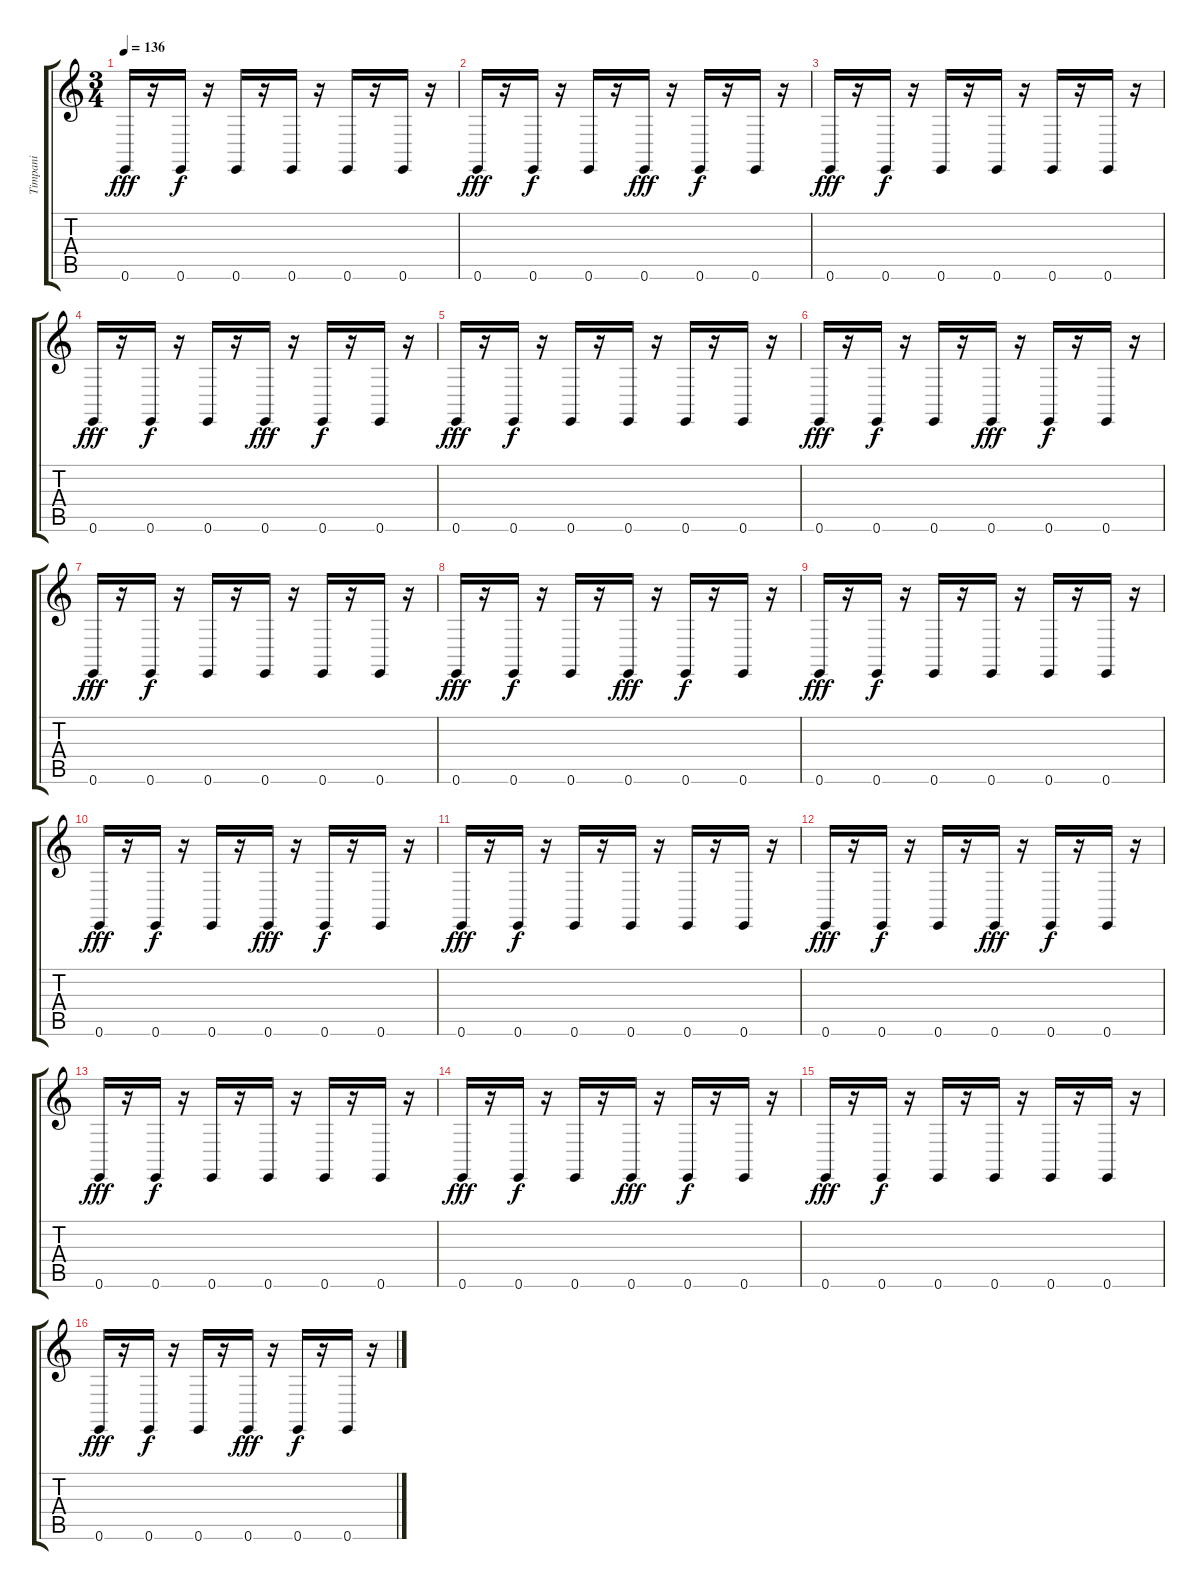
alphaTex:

\track ("Timpani" "Timpani") {instrument timpani}
\staff {score tabs}
\tuning (E4 B3 G3 D3 A2 E2) {hide}
\ts (3 4)
\tempo 136
\clef g2
\ks c
0.6.16{dy fff} r.16 0.6.16{dy f} r.16 0.6.16 r.16 0.6.16 r.16 0.6.16 r.16 0.6.16 r.16 |
0.6.16{dy fff} r.16 0.6.16{dy f} r.16 0.6.16 r.16 0.6.16{dy fff} r.16 0.6.16{dy f} r.16 0.6.16 r.16 |
0.6.16{dy fff} r.16 0.6.16{dy f} r.16 0.6.16 r.16 0.6.16 r.16 0.6.16 r.16 0.6.16 r.16 |
0.6.16{dy fff} r.16 0.6.16{dy f} r.16 0.6.16 r.16 0.6.16{dy fff} r.16 0.6.16{dy f} r.16 0.6.16 r.16 |
0.6.16{dy fff} r.16 0.6.16{dy f} r.16 0.6.16 r.16 0.6.16 r.16 0.6.16 r.16 0.6.16 r.16 |
0.6.16{dy fff} r.16 0.6.16{dy f} r.16 0.6.16 r.16 0.6.16{dy fff} r.16 0.6.16{dy f} r.16 0.6.16 r.16 |
0.6.16{dy fff} r.16 0.6.16{dy f} r.16 0.6.16 r.16 0.6.16 r.16 0.6.16 r.16 0.6.16 r.16 |
0.6.16{dy fff} r.16 0.6.16{dy f} r.16 0.6.16 r.16 0.6.16{dy fff} r.16 0.6.16{dy f} r.16 0.6.16 r.16 |
0.6.16{dy fff} r.16 0.6.16{dy f} r.16 0.6.16 r.16 0.6.16 r.16 0.6.16 r.16 0.6.16 r.16 |
0.6.16{dy fff} r.16 0.6.16{dy f} r.16 0.6.16 r.16 0.6.16{dy fff} r.16 0.6.16{dy f} r.16 0.6.16 r.16 |
0.6.16{dy fff} r.16 0.6.16{dy f} r.16 0.6.16 r.16 0.6.16 r.16 0.6.16 r.16 0.6.16 r.16 |
0.6.16{dy fff} r.16 0.6.16{dy f} r.16 0.6.16 r.16 0.6.16{dy fff} r.16 0.6.16{dy f} r.16 0.6.16 r.16 |
0.6.16{dy fff} r.16 0.6.16{dy f} r.16 0.6.16 r.16 0.6.16 r.16 0.6.16 r.16 0.6.16 r.16 |
0.6.16{dy fff} r.16 0.6.16{dy f} r.16 0.6.16 r.16 0.6.16{dy fff} r.16 0.6.16{dy f} r.16 0.6.16 r.16 |
0.6.16{dy fff} r.16 0.6.16{dy f} r.16 0.6.16 r.16 0.6.16 r.16 0.6.16 r.16 0.6.16 r.16 |
0.6.16{dy fff} r.16 0.6.16{dy f} r.16 0.6.16 r.16 0.6.16{dy fff} r.16 0.6.16{dy f} r.16 0.6.16 r.16
